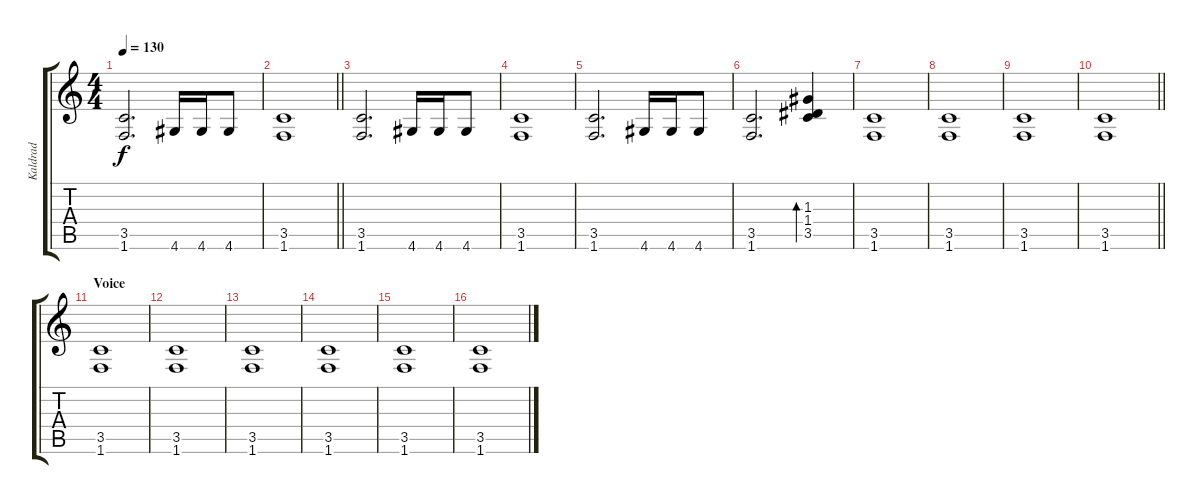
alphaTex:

\track ("Kaldrad" "Kaldrad") {instrument distortionguitar}
\staff {score tabs}
\tuning (E4 B3 G3 D3 A2 E2) {hide}
\ts (4 4)
\tempo 130
\clef g2
\ks c
(3.5 1.6).2{d dy f} 4.6.16 4.6.16 4.6.8 |
\barLineRight lightlight
(3.5 1.6).1 |
\section ("" "")
(3.5 1.6).2{d} 4.6.16 4.6.16 4.6.8 |
(3.5 1.6).1 |
(3.5 1.6).2{d} 4.6.16 4.6.16 4.6.8 |
(3.5 1.6).2{d} (1.3 1.4 3.5).4{bd 120} |
(3.5 1.6).1 |
(3.5 1.6).1 |
(3.5 1.6).1 |
\barLineRight lightlight
(3.5 1.6).1 |
\section ("" "Voice")
(3.5 1.6).1 |
(3.5 1.6).1 |
(3.5 1.6).1 |
(3.5 1.6).1 |
(3.5 1.6).1 |
(3.5 1.6).1
